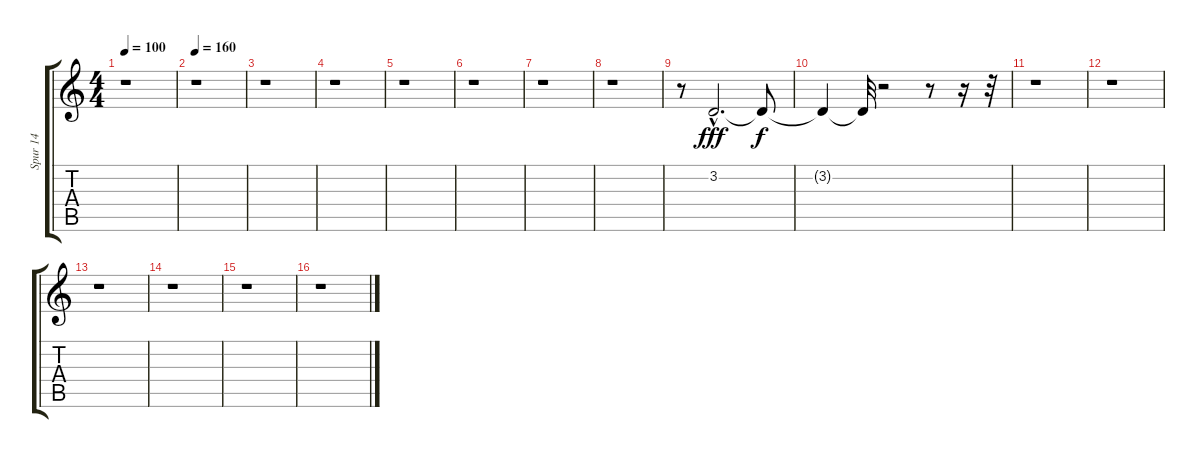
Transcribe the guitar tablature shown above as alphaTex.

\track ("Spur 14" "Spur 14") {instrument reversecymbal}
\staff {score tabs}
\tuning (E4 B3 G3 D3 A2 E2) {hide}
\ts (4 4)
\tempo 100
\clef g2
\ks c
r.1{dy fff instrument reversecymbal} |
\tempo 160
r.1 |
r.1 |
r.1 |
r.1 |
r.1 |
r.1 |
r.1 |
r.8 3.2{hac}.2{d} 3.2{t}.8{dy f} |
3.2{t}.4 3.2{t}.32 r.2 r.8 r.16 r.32 |
r.1 |
r.1 |
r.1 |
r.1 |
r.1 |
r.1
